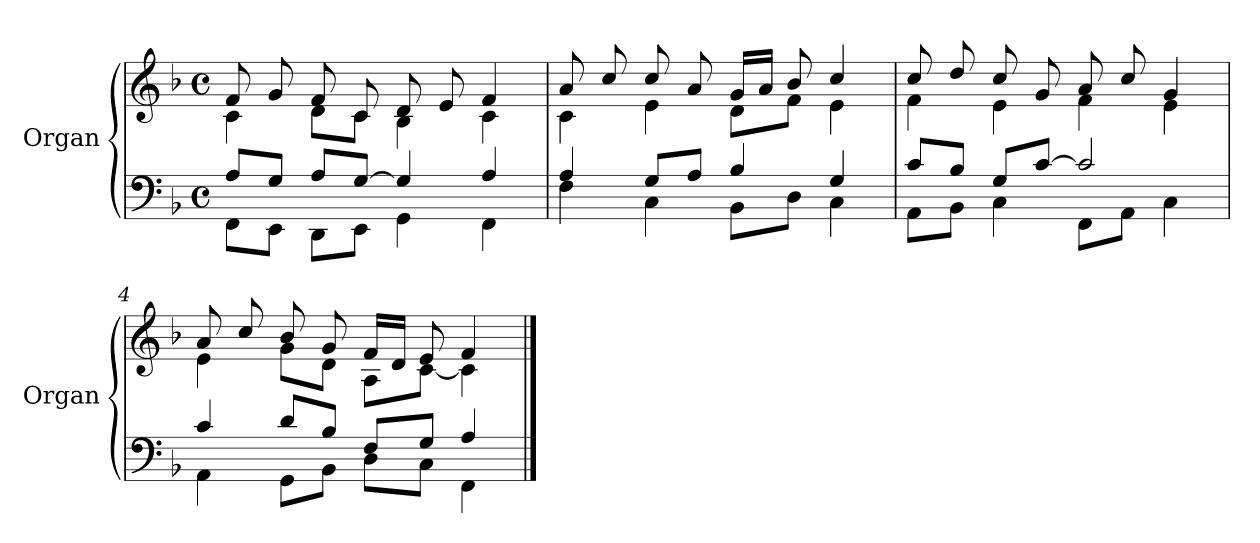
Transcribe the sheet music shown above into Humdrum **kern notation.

**kern	**kern
*part1	*part1
*staff2	*staff1
*I"Organ	*
*I'Organ	*
*clefF4	*clefG2
*k[b-]	*k[b-]
*M4/4	*M4/4
*met(c)	*met(c)
=1	=1
*^	*^
8A/L	8FF\L	8f/	4c\
8G/J	8EE\J	8g/	.
8A/L	8DD\L	8f/	8d\L
[>8G/J	8EE\J	8c/	8c\J
4G/]	4GG\	8d/	4B-\
.	.	8e/	.
4A/	4FF\	4f/	4c\
=2	=2	=2	=2
4A/	4F\	8a/	4c\
.	.	8cc/	.
8G/L	4C\	8cc/	4e\
8A/J	.	8a/	.
4B-/	8BB-\L	16g/LL	8d\L
.	.	16a/JJ	.
.	8D\J	8b-/	8f\J
4G/	4C\	4cc/	4e\
=3	=3	=3	=3
8c/L	8AA\L	8cc/	4f\
8B-/J	8BB-\J	8dd/	.
8G/L	4C\	8cc/	4e\
[>8c/J	.	8g/	.
2c/]	8FF\L	8a/	4f\
.	8AA\J	8cc/	.
.	4C\	4g/	4e\
=4	=4	=4	=4
4c/	4AA\	8a/	4e\
.	.	8cc/	.
8d/L	8GG\L	8b-/	8g\L
8B-/J	8BB-\J	8g/	8d\J
8F/L	8D\L	16f/LL	8A\L
.	.	16d/JJ	.
8G/J	8C\J	8e/	[<8c\J
4A/	4FF\	4f/	4c\]
*v	*v	*	*
*	*v	*v
==	==
*-	*-
